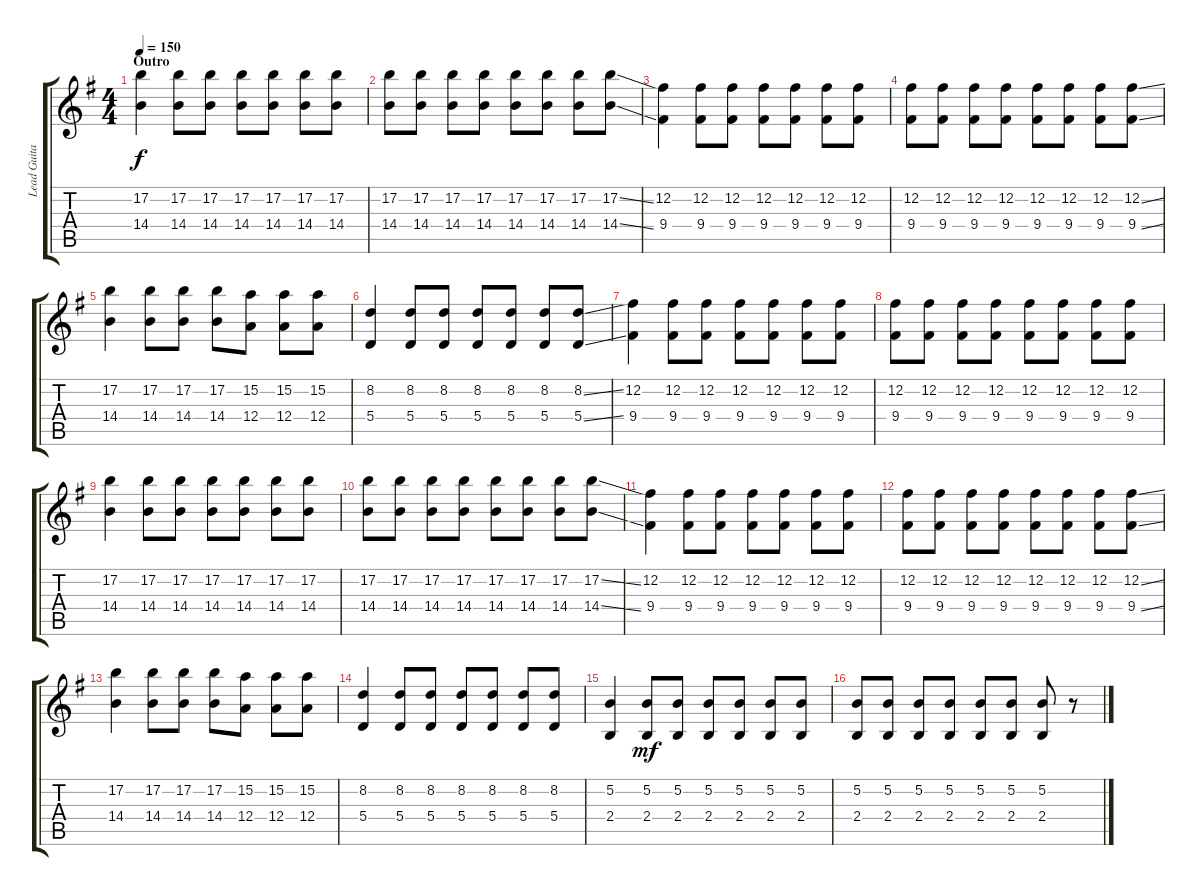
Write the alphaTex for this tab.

\track ("Lead Guitar, Effects" "Lead Guita") {instrument overdrivenguitar}
\staff {score tabs}
\tuning (B3 Gb3 D3 A2 E2 B1) {hide}
\ts (4 4)
\section ("" "Outro")
\tempo 150
\clef g2
\ks g
(17.2 14.4).4{dy f volume 15} (17.2 14.4).8 (17.2 14.4).8 (17.2 14.4).8 (17.2 14.4).8 (17.2 14.4).8 (17.2 14.4).8 |
(17.2 14.4).8 (17.2 14.4).8 (17.2 14.4).8 (17.2 14.4).8 (17.2 14.4).8 (17.2 14.4).8 (17.2 14.4).8 (17.2{ss} 14.4{ss}).8 |
(12.2 9.4).4 (12.2 9.4).8 (12.2 9.4).8 (12.2 9.4).8 (12.2 9.4).8 (12.2 9.4).8 (12.2 9.4).8 |
(12.2 9.4).8 (12.2 9.4).8 (12.2 9.4).8 (12.2 9.4).8 (12.2 9.4).8 (12.2 9.4).8 (12.2 9.4).8 (12.2{ss} 9.4{ss}).8 |
(17.2 14.4).4 (17.2 14.4).8 (17.2 14.4).8 (17.2 14.4).8 (15.2 12.4).8 (15.2 12.4).8 (15.2 12.4).8 |
(8.2 5.4).4 (8.2 5.4).8 (8.2 5.4).8 (8.2 5.4).8 (8.2 5.4).8 (8.2 5.4).8 (8.2{ss} 5.4{ss}).8 |
(12.2 9.4).4 (12.2 9.4).8 (12.2 9.4).8 (12.2 9.4).8 (12.2 9.4).8 (12.2 9.4).8 (12.2 9.4).8 |
(12.2 9.4).8 (12.2 9.4).8 (12.2 9.4).8 (12.2 9.4).8 (12.2 9.4).8 (12.2 9.4).8 (12.2 9.4).8 (12.2 9.4).8 |
(17.2 14.4).4 (17.2 14.4).8 (17.2 14.4).8 (17.2 14.4).8 (17.2 14.4).8 (17.2 14.4).8 (17.2 14.4).8 |
(17.2 14.4).8 (17.2 14.4).8 (17.2 14.4).8 (17.2 14.4).8 (17.2 14.4).8 (17.2 14.4).8 (17.2 14.4).8 (17.2{ss} 14.4{ss}).8 |
(12.2 9.4).4 (12.2 9.4).8 (12.2 9.4).8 (12.2 9.4).8 (12.2 9.4).8 (12.2 9.4).8 (12.2 9.4).8 |
(12.2 9.4).8 (12.2 9.4).8 (12.2 9.4).8 (12.2 9.4).8 (12.2 9.4).8 (12.2 9.4).8 (12.2 9.4).8 (12.2{ss} 9.4{ss}).8 |
(17.2 14.4).4 (17.2 14.4).8 (17.2 14.4).8 (17.2 14.4).8 (15.2 12.4).8 (15.2 12.4).8 (15.2 12.4).8 |
(8.2 5.4).4 (8.2 5.4).8 (8.2 5.4).8 (8.2 5.4).8 (8.2 5.4).8 (8.2 5.4).8 (8.2 5.4).8 |
(5.2 2.4).4 (5.2 2.4).8{dy mf} (5.2 2.4).8 (5.2 2.4).8 (5.2 2.4).8 (5.2 2.4).8 (5.2 2.4).8 |
(5.2 2.4).8 (5.2 2.4).8 (5.2 2.4).8 (5.2 2.4).8 (5.2 2.4).8 (5.2 2.4).8 (5.2 2.4).8 r.8
